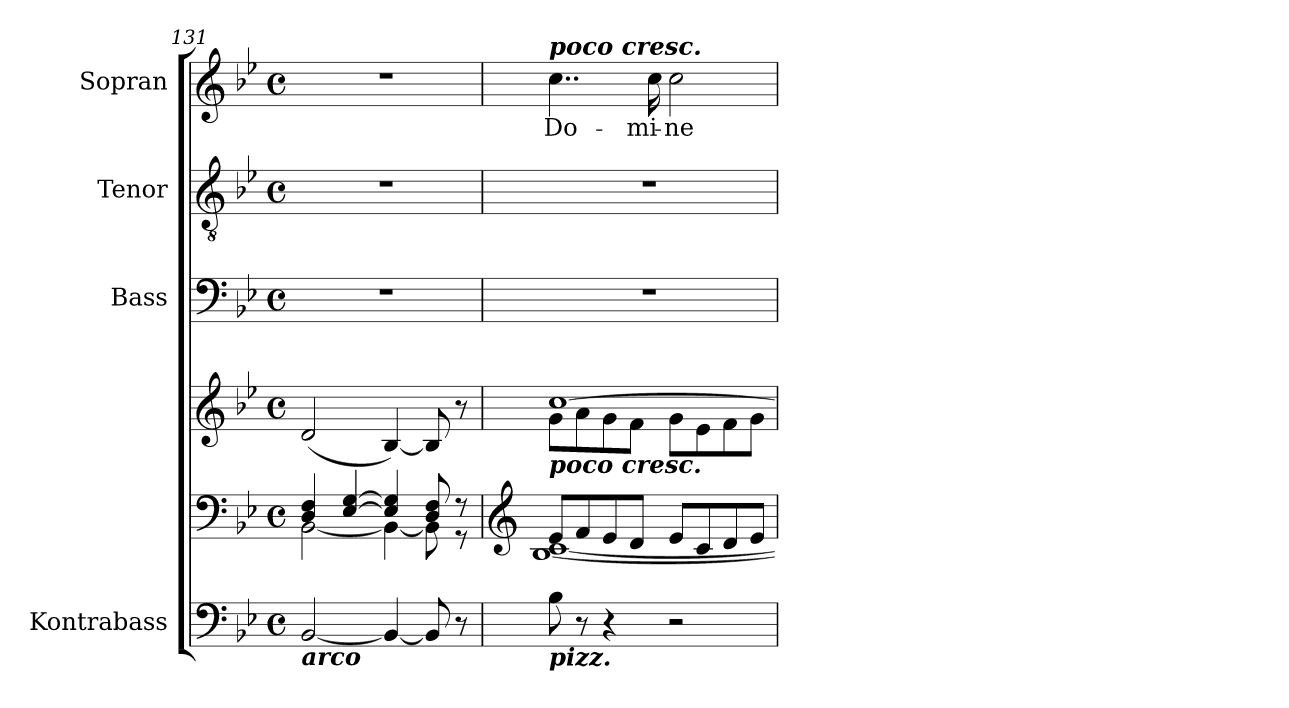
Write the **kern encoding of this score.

**kern	**kern	**kern	**kern	**kern	**kern	**text
*part5	*part4	*part4	*part3	*part2	*part1	*part1
*staff6	*staff5	*staff4	*staff3	*staff2	*staff1	*staff1
*I"Kontrabass	*	*	*I"Bass	*I"Tenor	*I"Sopran	*
*I'Kb.	*	*	*I'B.	*I'T.	*I'S.	*
!!LO:PB:g=z
*clefF4	*clefF4	*clefG2	*clefF4	*clefGv2	*clefG2	*
*ITrd7c12	*	*	*	*	*	*
*k[b-e-]	*k[b-e-]	*k[b-e-]	*k[b-e-]	*k[b-e-]	*k[b-e-]	*
*B-:	*B-:	*B-:	*B-:	*B-:	*B-:	*
*M4/4	*M4/4	*M4/4	*M4/4	*M4/4	*M4/4	*
*met(c)	*met(c)	*met(c)	*met(c)	*met(c)	*met(c)	*
=131	=131	=131	=131	=131	=131	=131
*	*^	*	*	*	*	*
!LO:TX:b:Bi:t=arco	!	!	!	!	!	!	!
[2BBB-/	4D/ 4F/	[<2BB-\	(<2d/	1r	1r	1r	.
.	[>4E-/ [>4G/	.	.	.	.	.	.
4BBB-/_	4E-/] 4G/]	4BB-\_	[4B-/)	.	.	.	.
8BBB-/]	8D/ 8F/	8BB-\]	8B-/]	.	.	.	.
8r	8r	8r	8r	.	.	.	.
=132	=132	=132	=132	=132	=132	=132	=132
*	*clefG2	*	*	*	*	*	*
*	*	*	*^	*	*	*	*
!	!	!	!	!	!	!	!LO:TX:a:Bi:t=poco cresc.	!
!	!	!	!LO:TX:b:Bi:t=poco cresc.	!	!	!	!	!
!LO:TX:b:Bi:t=pizz.	!	!	!	!	!	!	!	!
!	!	!	!	!	!	!	!	!LO:LY:b
8BB-\	8e-/L	[<1B- [<1c	[>1cc	8g\L	1r	1r	4..cc\	Do-
8r	8f/	.	.	8a\	.	.	.	.
4r	8e-/	.	.	8g\	.	.	.	.
.	8d/J	.	.	8f\J	.	.	.	.
!	!	!	!	!	!	!	!	!LO:LY:b
.	.	.	.	.	.	.	16cc\	-mi-
!	!	!	!	!	!	!	!	!LO:LY:b
2r	8e-/L	.	.	8g\L	.	.	2cc\	-ne
.	8c/	.	.	8e-\	.	.	.	.
.	8d/	.	.	8f\	.	.	.	.
.	8e-/J	.	.	8g\J	.	.	.	.
*	*v	*v	*	*	*	*	*	*
*	*	*v	*v	*	*	*	*
=	=	=	=	=	=	=
*-	*-	*-	*-	*-	*-	*-
